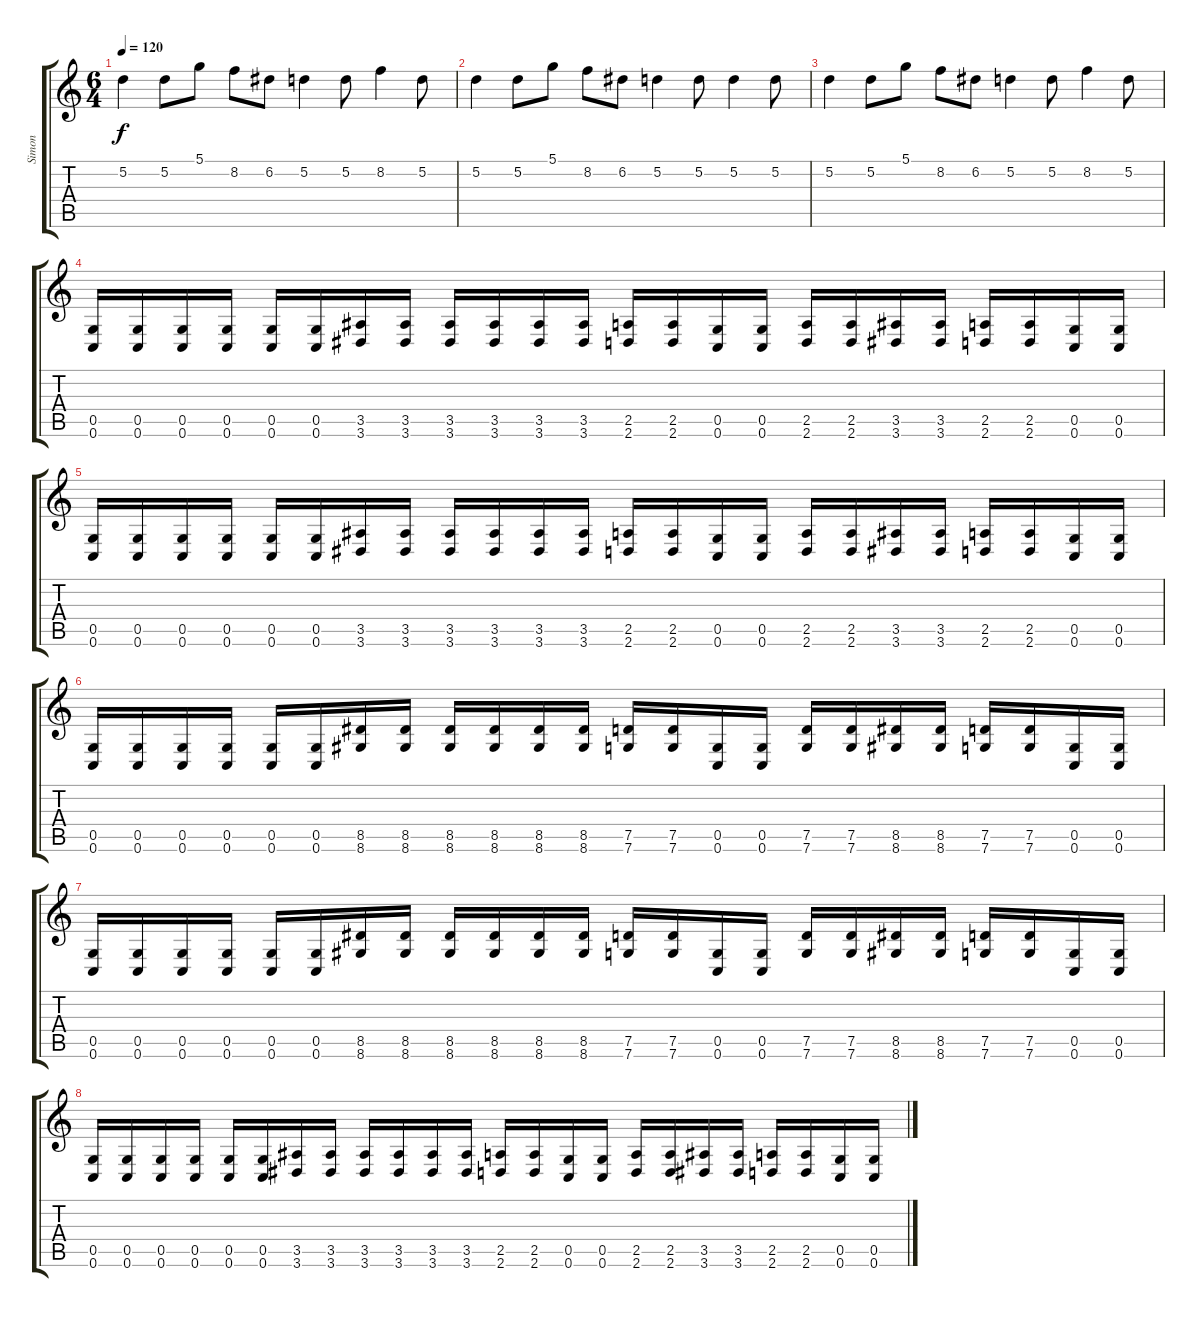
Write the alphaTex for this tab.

\track ("Simon" "Simon") {instrument distortionguitar}
\staff {score tabs}
\tuning (D4 A3 F3 C3 G2 C2) {hide}
\ts (6 4)
\tempo 120
\clef g2
\ks c
5.2.4{dy f} 5.2.8 5.1.8 8.2.8 6.2.8 5.2.4 5.2.8 8.2.4 5.2.8 |
5.2.4 5.2.8 5.1.8 8.2.8 6.2.8 5.2.4 5.2.8 5.2.4 5.2.8 |
5.2.4 5.2.8 5.1.8 8.2.8 6.2.8 5.2.4 5.2.8 8.2.4 5.2.8 |
(0.5 0.6).16 (0.5 0.6).16 (0.5 0.6).16 (0.5 0.6).16 (0.5 0.6).16 (0.5 0.6).16 (3.5 3.6).16 (3.5 3.6).16 (3.5 3.6).16 (3.5 3.6).16 (3.5 3.6).16 (3.5 3.6).16 (2.5 2.6).16 (2.5 2.6).16 (0.5 0.6).16 (0.5 0.6).16 (2.5 2.6).16 (2.5 2.6).16 (3.5 3.6).16 (3.5 3.6).16 (2.5 2.6).16 (2.5 2.6).16 (0.5 0.6).16 (0.5 0.6).16 |
(0.5 0.6).16 (0.5 0.6).16 (0.5 0.6).16 (0.5 0.6).16 (0.5 0.6).16 (0.5 0.6).16 (3.5 3.6).16 (3.5 3.6).16 (3.5 3.6).16 (3.5 3.6).16 (3.5 3.6).16 (3.5 3.6).16 (2.5 2.6).16 (2.5 2.6).16 (0.5 0.6).16 (0.5 0.6).16 (2.5 2.6).16 (2.5 2.6).16 (3.5 3.6).16 (3.5 3.6).16 (2.5 2.6).16 (2.5 2.6).16 (0.5 0.6).16 (0.5 0.6).16 |
(0.5 0.6).16 (0.5 0.6).16 (0.5 0.6).16 (0.5 0.6).16 (0.5 0.6).16 (0.5 0.6).16 (8.5 8.6).16 (8.5 8.6).16 (8.5 8.6).16 (8.5 8.6).16 (8.5 8.6).16 (8.5 8.6).16 (7.5 7.6).16 (7.5 7.6).16 (0.5 0.6).16 (0.5 0.6).16 (7.5 7.6).16 (7.5 7.6).16 (8.5 8.6).16 (8.5 8.6).16 (7.5 7.6).16 (7.5 7.6).16 (0.5 0.6).16 (0.5 0.6).16 |
(0.5 0.6).16 (0.5 0.6).16 (0.5 0.6).16 (0.5 0.6).16 (0.5 0.6).16 (0.5 0.6).16 (8.5 8.6).16 (8.5 8.6).16 (8.5 8.6).16 (8.5 8.6).16 (8.5 8.6).16 (8.5 8.6).16 (7.5 7.6).16 (7.5 7.6).16 (0.5 0.6).16 (0.5 0.6).16 (7.5 7.6).16 (7.5 7.6).16 (8.5 8.6).16 (8.5 8.6).16 (7.5 7.6).16 (7.5 7.6).16 (0.5 0.6).16 (0.5 0.6).16 |
(0.5 0.6).16 (0.5 0.6).16 (0.5 0.6).16 (0.5 0.6).16 (0.5 0.6).16 (0.5 0.6).16 (3.5 3.6).16 (3.5 3.6).16 (3.5 3.6).16 (3.5 3.6).16 (3.5 3.6).16 (3.5 3.6).16 (2.5 2.6).16 (2.5 2.6).16 (0.5 0.6).16 (0.5 0.6).16 (2.5 2.6).16 (2.5 2.6).16 (3.5 3.6).16 (3.5 3.6).16 (2.5 2.6).16 (2.5 2.6).16 (0.5 0.6).16 (0.5 0.6).16
